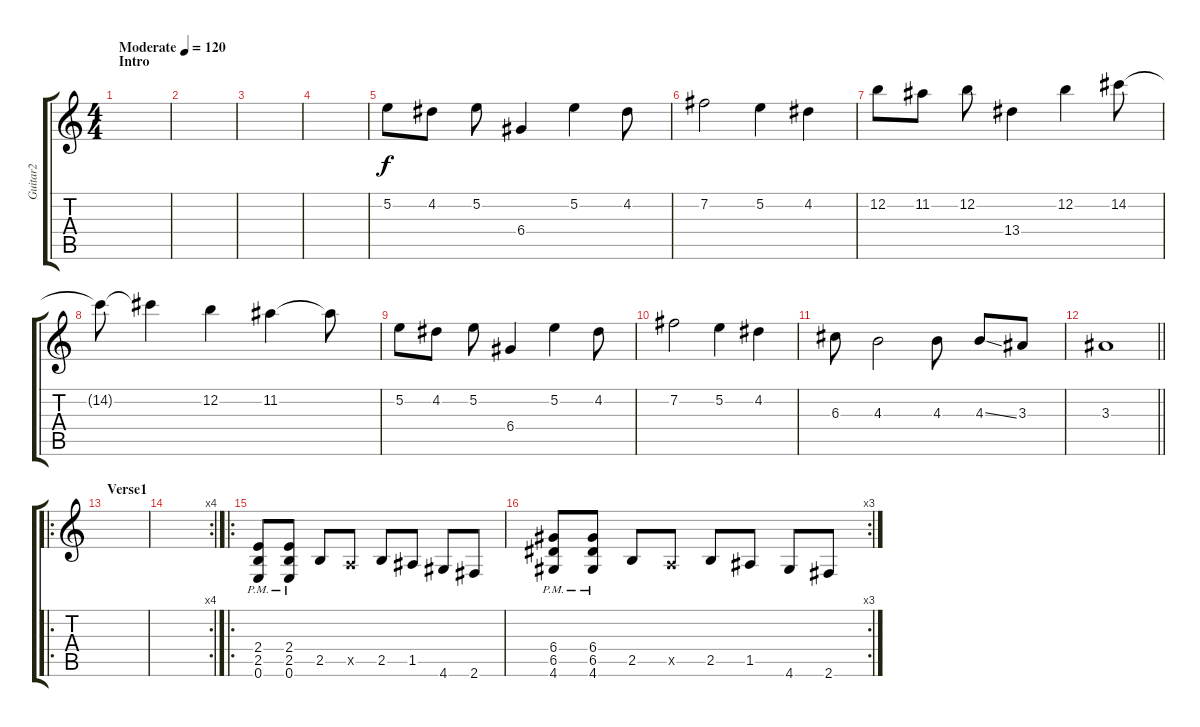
\track ("Guitar2" "Guitar2") {instrument distortionguitar}
\staff {score tabs}
\tuning (E4 B3 G3 D3 A2 E2) {hide}
\ts (4 4)
\section ("" "Intro")
\tempo (120 "Moderate")
\clef g2
\ks c
|
|
|
|
5.2.8 4.2.8 5.2.8 6.4.4 5.2.4 4.2.8 |
7.2.2 5.2.4 4.2.4 |
12.2.8 11.2.8 12.2.8 13.4.4 12.2.4 14.2.8 |
14.2{t}.8 14.2{t}.4 12.2.4 11.2.4 11.2{t}.8 |
5.2.8 4.2.8 5.2.8 6.4.4 5.2.4 4.2.8 |
7.2.2 5.2.4 4.2.4 |
6.3.8 4.3.2 4.3.8 4.3{ss}.8 3.3.8 |
\barLineRight lightlight
3.3.1 |
\ro
\section ("" "Verse1")
|
\rc 4
|
\ro
(2.4{pm} 2.5{pm} 0.6{pm}).8 (2.4{pm} 2.5{pm} 0.6{pm}).8 2.5.8 0.5{x}.8 2.5.8 1.5.8 4.6.8 2.6.8 |
\rc 3
(6.4{pm} 6.5{pm} 4.6{pm}).8 (6.4{pm} 6.5{pm} 4.6{pm}).8 2.5.8 0.5{x}.8 2.5.8 1.5.8 4.6.8 2.6.8
